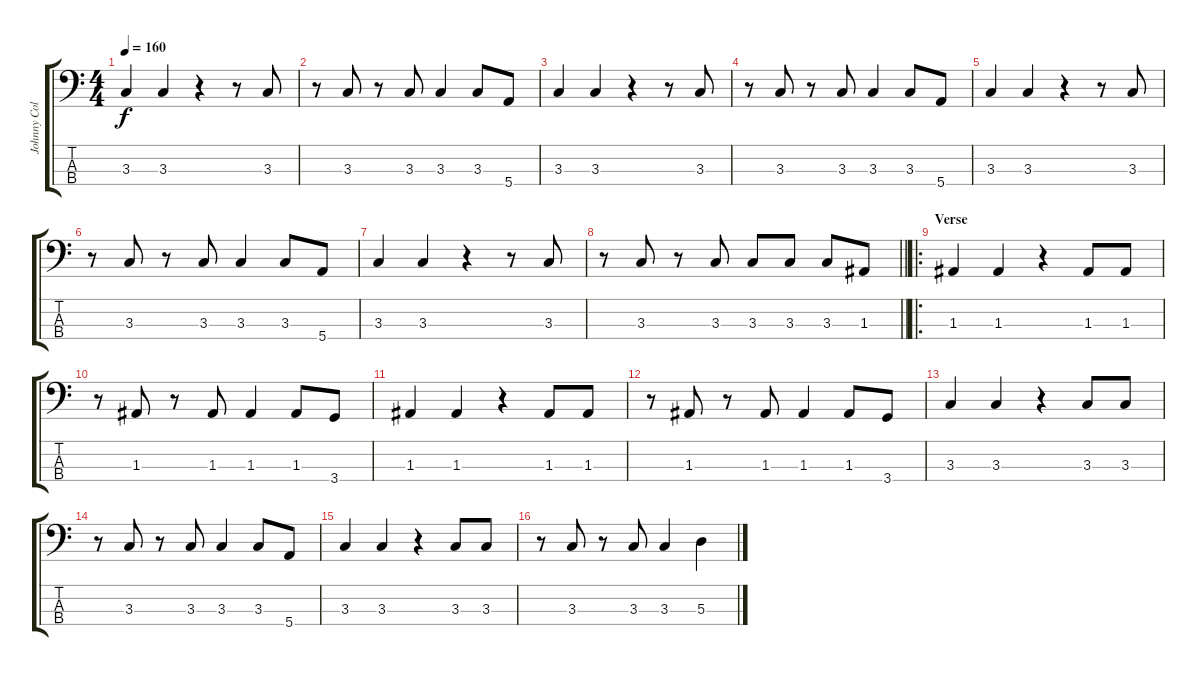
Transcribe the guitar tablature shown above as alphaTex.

\track ("Johnny Colt " "Johnny Col") {instrument electricbassfinger}
\staff {score tabs}
\tuning (G2 D2 A1 E1) {hide}
\ts (4 4)
\tempo 160
\clef f4
\ks c
3.3.4{dy f} 3.3.4 r.4 r.8 3.3.8 |
r.8 3.3.8 r.8 3.3.8 3.3.4 3.3.8 5.4.8 |
3.3.4 3.3.4 r.4 r.8 3.3.8 |
r.8 3.3.8 r.8 3.3.8 3.3.4 3.3.8 5.4.8 |
3.3.4 3.3.4 r.4 r.8 3.3.8 |
r.8 3.3.8 r.8 3.3.8 3.3.4 3.3.8 5.4.8 |
3.3.4 3.3.4 r.4 r.8 3.3.8 |
\barLineRight lightlight
r.8 3.3.8 r.8 3.3.8 3.3.8 3.3.8 3.3.8 1.3.8 |
\ro
\section ("" "Verse")
1.3.4 1.3.4 r.4 1.3.8 1.3.8 |
r.8 1.3.8 r.8 1.3.8 1.3.4 1.3.8 3.4.8 |
1.3.4 1.3.4 r.4 1.3.8 1.3.8 |
r.8 1.3.8 r.8 1.3.8 1.3.4 1.3.8 3.4.8 |
3.3.4 3.3.4 r.4 3.3.8 3.3.8 |
r.8 3.3.8 r.8 3.3.8 3.3.4 3.3.8 5.4.8 |
3.3.4 3.3.4 r.4 3.3.8 3.3.8 |
r.8 3.3.8 r.8 3.3.8 3.3.4 5.3.4
